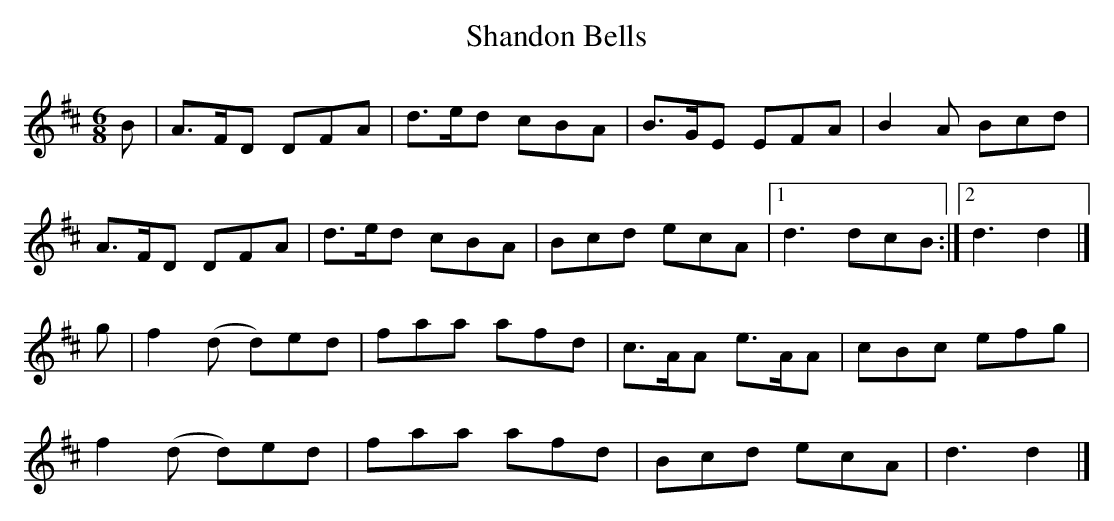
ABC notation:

X:1
T: Shandon Bells
M: 6/8
L: 1/8
K: D
B|A>FD DFA|d>ed cBA|B>GE EFA|B2A Bcd|
A>FD DFA|d>ed cBA|Bcd ecA|1 d3 dcB:|2 d3 d2|]
g|f2(d d)ed|faa afd|c>AA e>AA|cBc efg|
f2(d d)ed|faa afd|Bcd ecA|d3 d2|]
